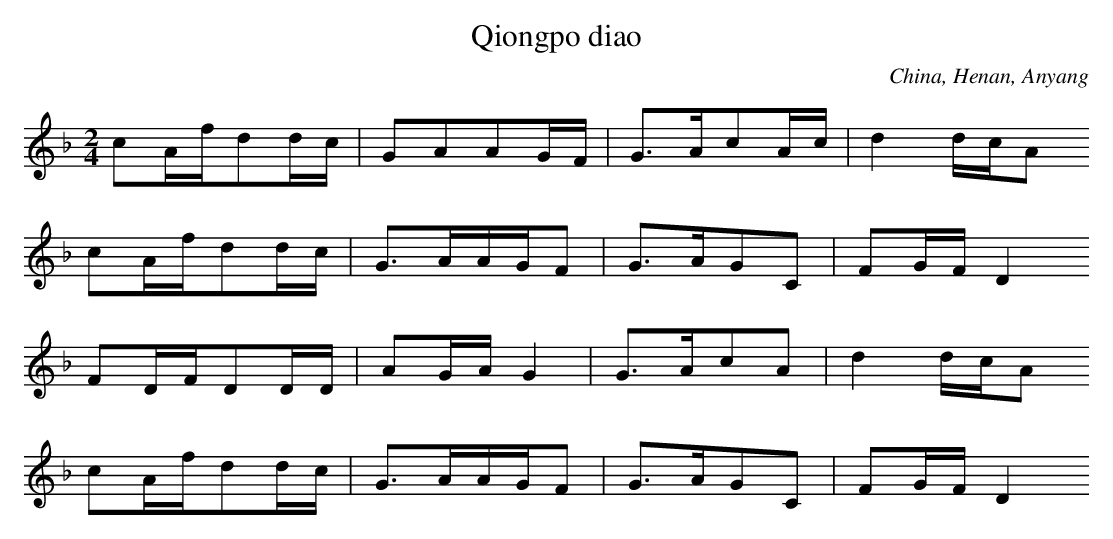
X:1
T: Qiongpo diao
O: China, Henan, Anyang
M: 2/4
L: 1/16
K: F
c2Afd2dc | G2A2A2GF | G3Ac2Ac | d4dcA2
c2Afd2dc | G3AAGF2 | G3AG2C2 | F2GFD4
F2DFD2DD | A2GAG4 | G3Ac2A2 | d4dcA2
c2Afd2dc | G3AAGF2 | G3AG2C2 | F2GFD4
